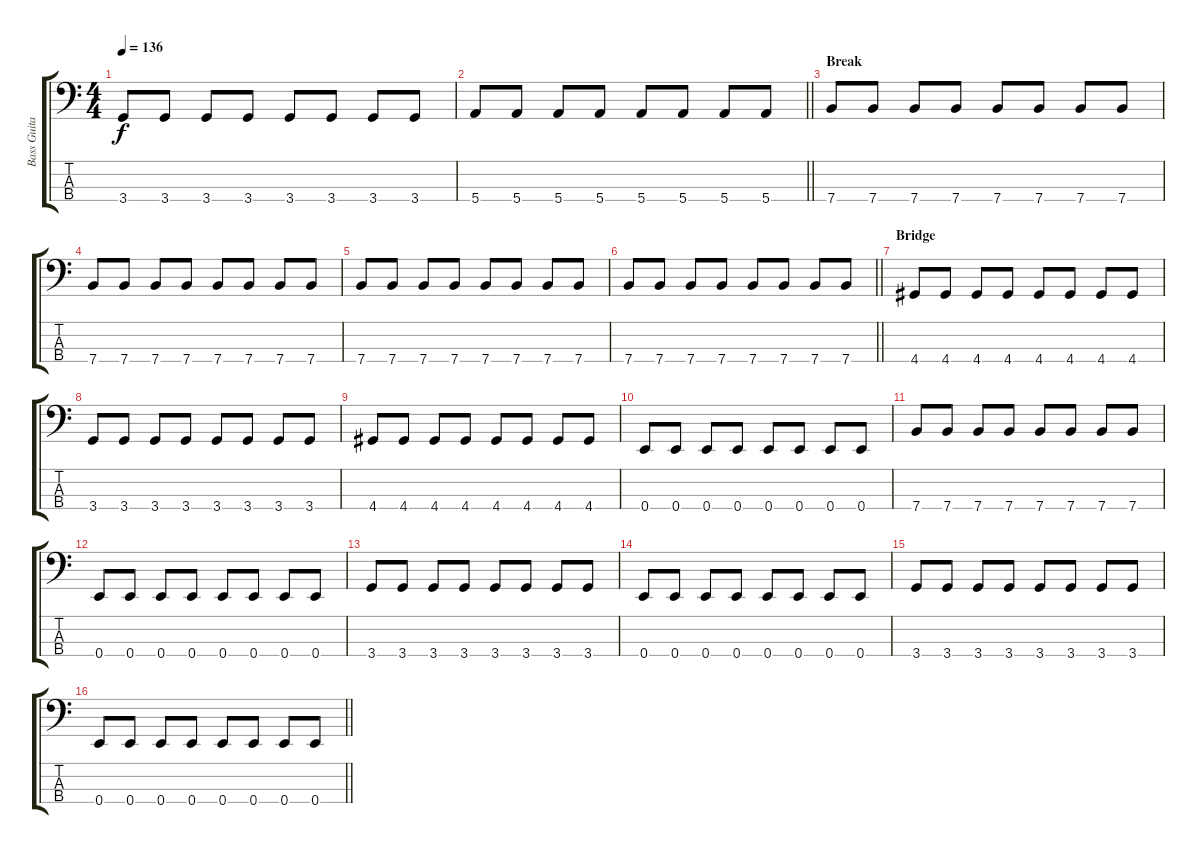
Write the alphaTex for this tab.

\track ("Bass Guitar" "Bass Guita") {instrument electricbassfinger}
\staff {score tabs}
\tuning (G2 D2 A1 E1) {hide}
\ts (4 4)
\tempo 136
\clef f4
\ks c
3.4.8{dy f} 3.4.8 3.4.8 3.4.8 3.4.8 3.4.8 3.4.8 3.4.8 |
\barLineRight lightlight
5.4.8 5.4.8 5.4.8 5.4.8 5.4.8 5.4.8 5.4.8 5.4.8 |
\section ("" "Break")
7.4.8 7.4.8 7.4.8 7.4.8 7.4.8 7.4.8 7.4.8 7.4.8 |
7.4.8 7.4.8 7.4.8 7.4.8 7.4.8 7.4.8 7.4.8 7.4.8 |
7.4.8 7.4.8 7.4.8 7.4.8 7.4.8 7.4.8 7.4.8 7.4.8 |
\barLineRight lightlight
7.4.8 7.4.8 7.4.8 7.4.8 7.4.8 7.4.8 7.4.8 7.4.8 |
\section ("" "Bridge")
4.4.8 4.4.8 4.4.8 4.4.8 4.4.8 4.4.8 4.4.8 4.4.8 |
3.4.8 3.4.8 3.4.8 3.4.8 3.4.8 3.4.8 3.4.8 3.4.8 |
4.4.8 4.4.8 4.4.8 4.4.8 4.4.8 4.4.8 4.4.8 4.4.8 |
0.4.8 0.4.8 0.4.8 0.4.8 0.4.8 0.4.8 0.4.8 0.4.8 |
7.4.8 7.4.8 7.4.8 7.4.8 7.4.8 7.4.8 7.4.8 7.4.8 |
0.4.8 0.4.8 0.4.8 0.4.8 0.4.8 0.4.8 0.4.8 0.4.8 |
3.4.8 3.4.8 3.4.8 3.4.8 3.4.8 3.4.8 3.4.8 3.4.8 |
0.4.8 0.4.8 0.4.8 0.4.8 0.4.8 0.4.8 0.4.8 0.4.8 |
3.4.8 3.4.8 3.4.8 3.4.8 3.4.8 3.4.8 3.4.8 3.4.8 |
\barLineRight lightlight
0.4.8 0.4.8 0.4.8 0.4.8 0.4.8 0.4.8 0.4.8 0.4.8
